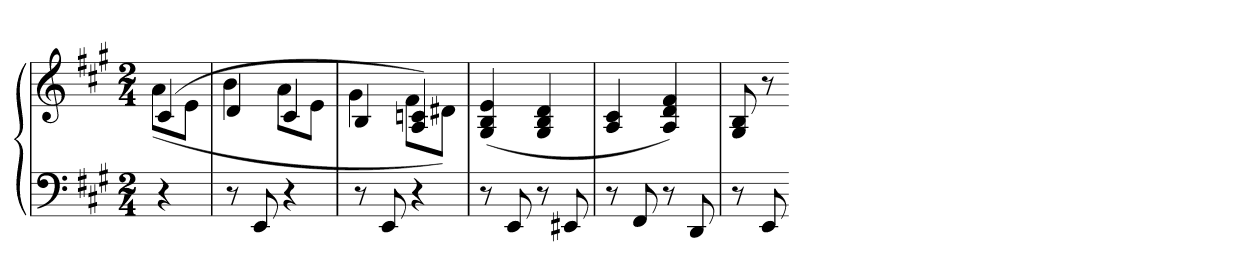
**kern	**kern
*part1	*part1
*staff2	*staff1
*clefF4	*clefG2
*k[f#c#g#]	*k[f#c#g#]
*A:	*A:
*M2/4	*M2/4
=	=
*	*^
4r	(4c#	(8aL
.	.	8eJ
=162	=162	=162
8r	4d	4b
8EE	.	.
4r	4c#	8aL
.	.	8eJ
=163	=163	=163
8r	4B	4g#
8EE	.	.
4r	4A 4cn)	8f#L
.	.	8d#XJ)
*	*v	*v
=164	=164
8r	(4G# 4B 4e
8EE	.
8r	4G# 4B 4d
8EE#X	.
=165	=165
8r	4A 4c#
8FF#	.
8r	4A 4d 4f#)
8DD	.
=166	=166
8r	8G# 8B
8EE	8r
=-	=-
*-	*-
